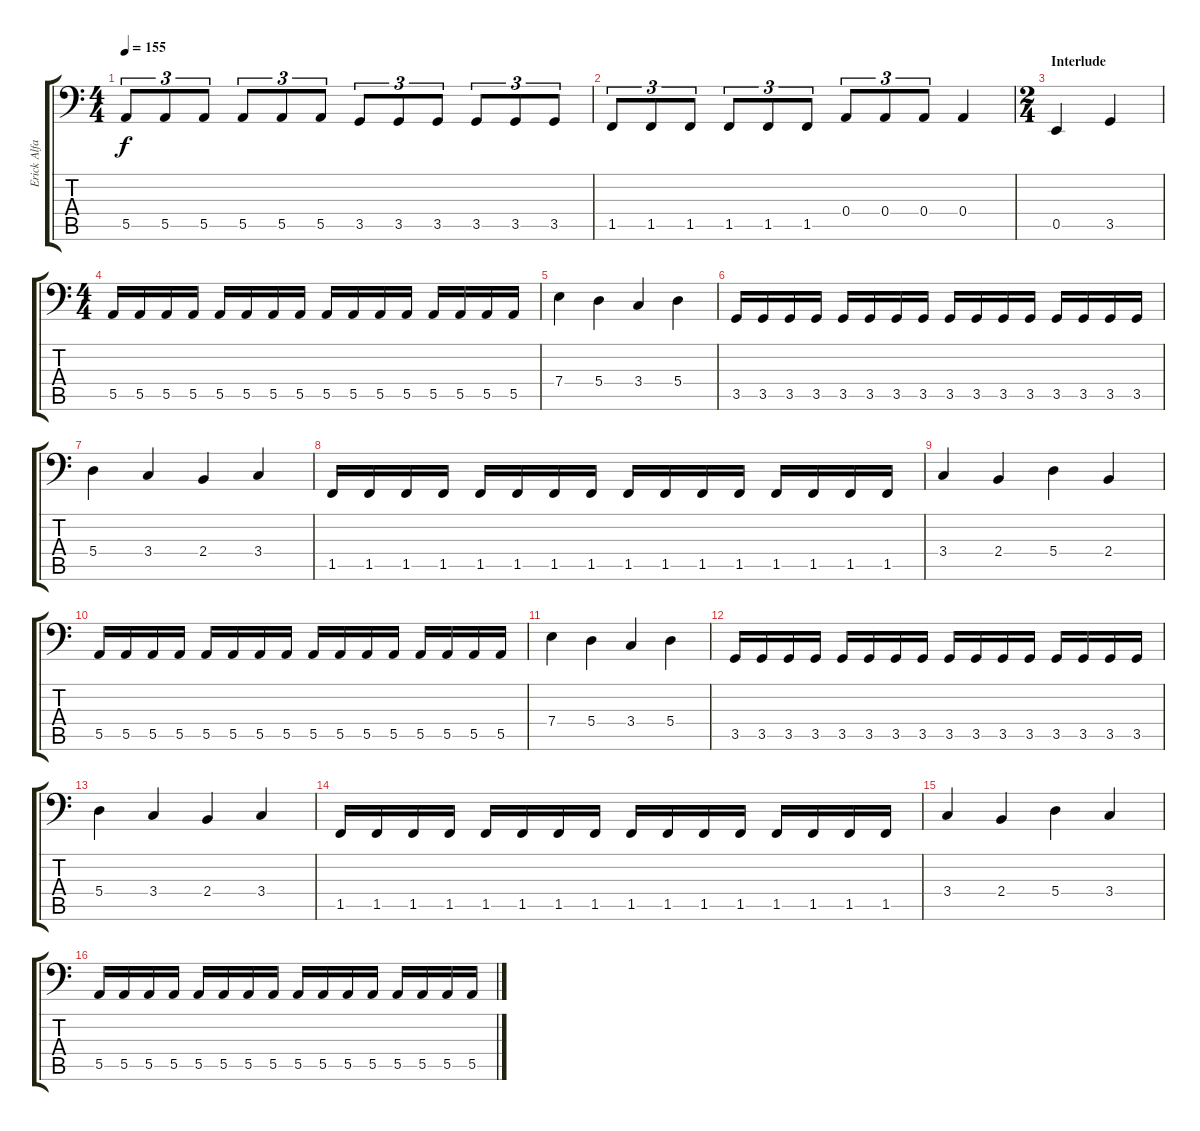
\track ("Erick Alfaro" "Erick Alfa") {instrument electricbasspick}
\staff {score tabs}
\tuning (C3 G2 D2 A1 E1 B0) {hide}
\ts (4 4)
\tempo 155
\clef f4
\ks c
5.5.8{tu (3 2) dy f} 5.5.8{tu (3 2)} 5.5.8{tu (3 2)} 5.5.8{tu (3 2)} 5.5.8{tu (3 2)} 5.5.8{tu (3 2)} 3.5.8{tu (3 2)} 3.5.8{tu (3 2)} 3.5.8{tu (3 2)} 3.5.8{tu (3 2)} 3.5.8{tu (3 2)} 3.5.8{tu (3 2)} |
1.5.8{tu (3 2)} 1.5.8{tu (3 2)} 1.5.8{tu (3 2)} 1.5.8{tu (3 2)} 1.5.8{tu (3 2)} 1.5.8{tu (3 2)} 0.4.8{tu (3 2)} 0.4.8{tu (3 2)} 0.4.8{tu (3 2)} 0.4.4 |
\ts (2 4)
\section ("" "Interlude")
0.5.4 3.5.4 |
\ts (4 4)
5.5.16 5.5.16 5.5.16 5.5.16 5.5.16 5.5.16 5.5.16 5.5.16 5.5.16 5.5.16 5.5.16 5.5.16 5.5.16 5.5.16 5.5.16 5.5.16 |
7.4.4 5.4.4 3.4.4 5.4.4 |
3.5.16 3.5.16 3.5.16 3.5.16 3.5.16 3.5.16 3.5.16 3.5.16 3.5.16 3.5.16 3.5.16 3.5.16 3.5.16 3.5.16 3.5.16 3.5.16 |
5.4.4 3.4.4 2.4.4 3.4.4 |
1.5.16 1.5.16 1.5.16 1.5.16 1.5.16 1.5.16 1.5.16 1.5.16 1.5.16 1.5.16 1.5.16 1.5.16 1.5.16 1.5.16 1.5.16 1.5.16 |
3.4.4 2.4.4 5.4.4 2.4.4 |
5.5.16 5.5.16 5.5.16 5.5.16 5.5.16 5.5.16 5.5.16 5.5.16 5.5.16 5.5.16 5.5.16 5.5.16 5.5.16 5.5.16 5.5.16 5.5.16 |
7.4.4 5.4.4 3.4.4 5.4.4 |
3.5.16 3.5.16 3.5.16 3.5.16 3.5.16 3.5.16 3.5.16 3.5.16 3.5.16 3.5.16 3.5.16 3.5.16 3.5.16 3.5.16 3.5.16 3.5.16 |
5.4.4 3.4.4 2.4.4 3.4.4 |
1.5.16 1.5.16 1.5.16 1.5.16 1.5.16 1.5.16 1.5.16 1.5.16 1.5.16 1.5.16 1.5.16 1.5.16 1.5.16 1.5.16 1.5.16 1.5.16 |
3.4.4 2.4.4 5.4.4 3.4.4 |
5.5.16 5.5.16 5.5.16 5.5.16 5.5.16 5.5.16 5.5.16 5.5.16 5.5.16 5.5.16 5.5.16 5.5.16 5.5.16 5.5.16 5.5.16 5.5.16
